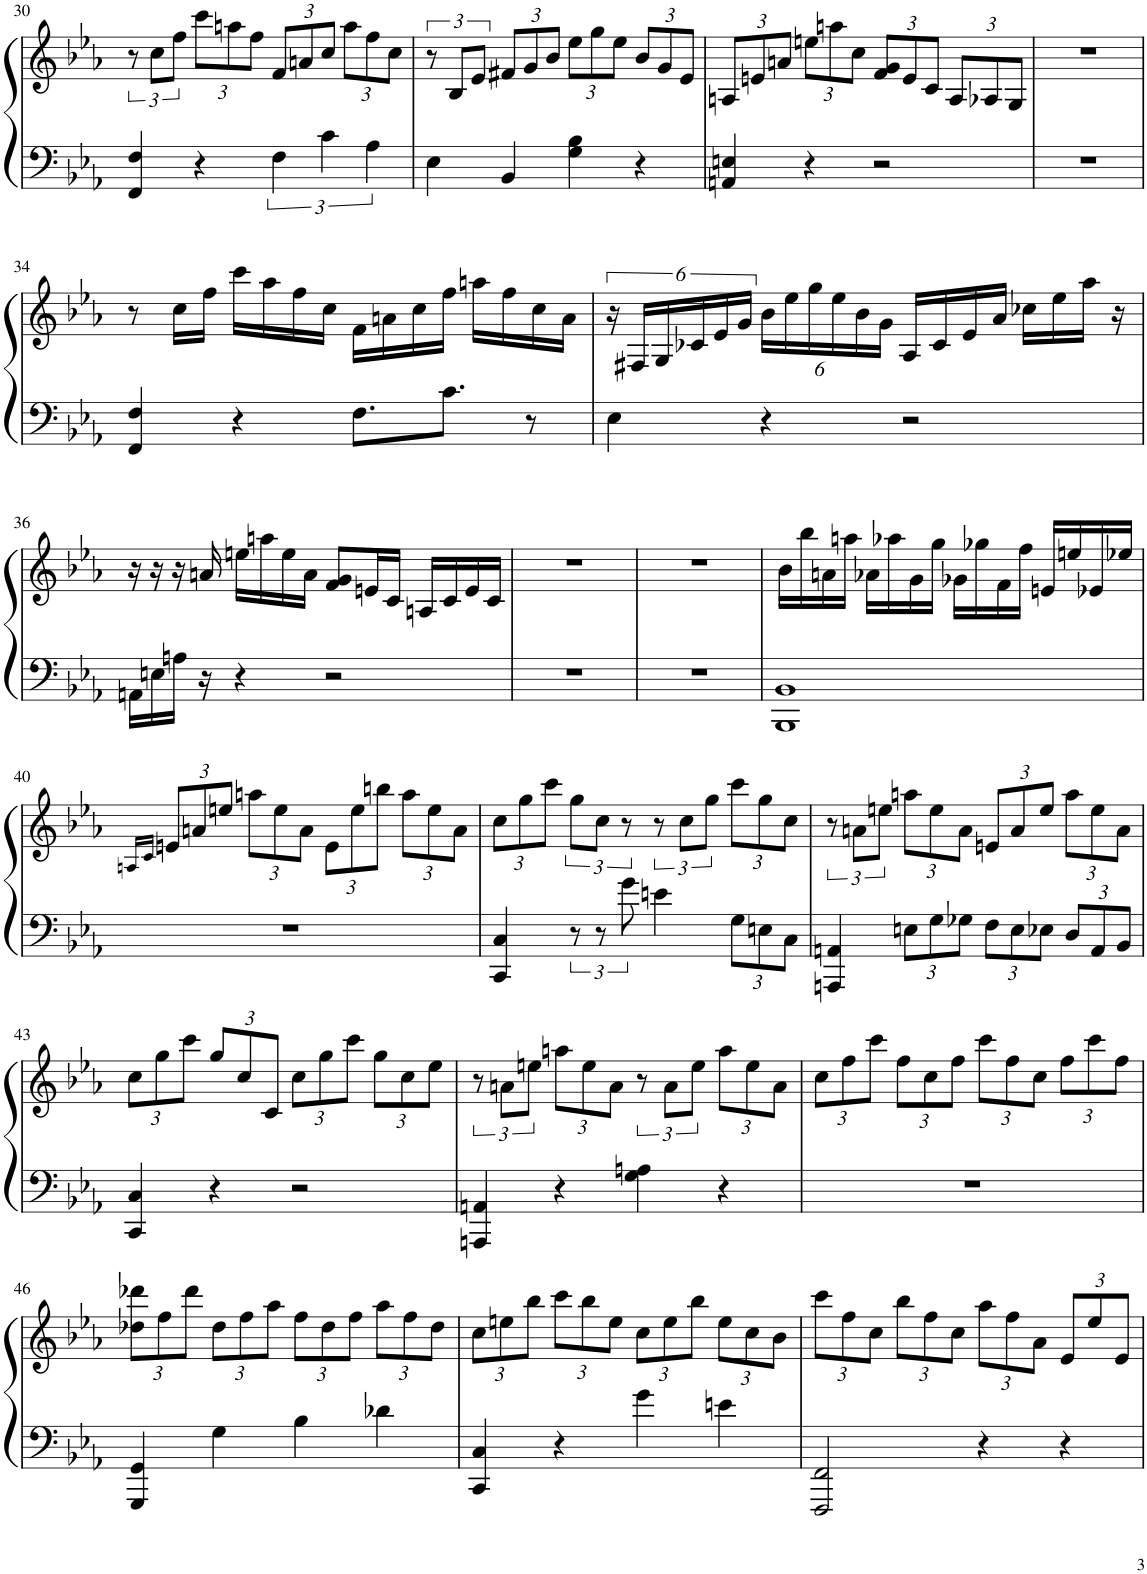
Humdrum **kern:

**kern	**kern
*part1	*part1
*staff2	*staff1
*I"Piano	*
*I'Pno.	*
!!LO:PB:g=z
*clefF4	*clefG2
*k[b-e-a-]	*k[b-e-a-]
*M4/4	*M4/4
=30	=30
4FF/ 4F/	12r
.	12cc\L
.	12ff\J
*	*Xbrackettup
4r	12ccc\L
.	12aan\
.	12ff\J
6F\	12f/L
.	12an/
6c\	12cc/J
.	12aa\L
6A-\	12ff\
.	12cc\J
=31	=31
*	*brackettup
4E-\	12r
.	12B-/L
.	12e-/J
*	*Xbrackettup
4BB-/	12f#X/L
.	12g/
.	12b-/J
4G\ 4B-\	12ee-\L
.	12gg\
.	12ee-\J
4r	12b-/L
.	12g/
.	12e-/J
=32	=32
4AAn/ 4En/	12An/L
.	12en/
.	12an/J
4r	12een\L
.	12aan\
.	12cc\J
2r	12f/ 12g/L
.	12e/
.	12c/J
.	12A/L
.	12A-X/
.	12G/J
=33	=33
1r	1r
!!LO:LB:g=z
=34	=34
4FF/ 4F/	8r
.	16cc\LL
.	16ff\JJ
4r	16ccc\LL
.	16aa-\
.	16ff\
.	16cc\JJ
8.F\L	16f\LL
.	16an\
.	16cc\
8.c\J	16ff\JJ
.	16aan\LL
.	16ff\
8r	16cc\
.	16a\JJ
=35	=35
*	*brackettup
4E-\	24r
.	24F#X/LL
.	24G/
.	24c-X/
.	24e-/
.	24g/JJ
*	*Xbrackettup
4r	24b-\LL
.	24ee-\
.	24gg\
.	24ee-\
.	24b-\
.	24g\JJ
2r	16A-/LL
.	16c-/
.	16e-/
.	16a-/JJ
.	16cc-X\LL
.	16ee-\
.	16aa-\JJ
.	16r
!!LO:LB:g=z
=36	=36
16AAn\LL	16r
16En\	16r
16An\JJ	16r
16r	16an/
4r	16een\LL
.	16aan\
.	16ee\
.	16a\JJ
2r	8f/ 8g/L
.	16en/L
.	16c/JJ
.	16An/LL
.	16c/
.	16e/
.	16c/JJ
=37	=37
1r	1r
=38	=38
1r	1r
=39	=39
1BBB- 1BB-	16b-\LL
.	16bb-\
.	16an\
.	16aan\JJ
.	16a-X\LL
.	16aa-X\
.	16g\
.	16gg\JJ
.	16g-X\LL
.	16gg-X\
.	16f\
.	16ff\JJ
.	16en/LL
.	16een/
.	16e-X/
.	16ee-X/JJ
!!LO:LB:g=z
=40	=40
.	16qAn/LL
.	16qc/JJ
1r	12en/L
.	12an/
.	12een/J
.	12aan\L
.	12ee\
.	12a\J
.	12e\L
.	12ee\
.	12bbn\J
.	12aa\L
.	12ee\
.	12a\J
=41	=41
4CC/ 4C/	12cc\L
.	12gg\
.	12ccc\J
*	*brackettup
12r	12gg\L
12r	12cc\J
12g\	12r
4en\	12r
.	12cc\L
.	12gg\J
*Xbrackettup	*Xbrackettup
12G\L	12ccc\L
12En\	12gg\
12C\J	12cc\J
=42	=42
*	*brackettup
4AAAn/ 4AAn/	12r
.	12an\L
.	12een\J
*	*Xbrackettup
12En\L	12aan\L
12G\	12ee\
12G-X\J	12a\J
12F\L	12en/L
12E\	12a/
12E-X\J	12ee/J
12D/L	12aa\L
12AA/	12ee\
12BB-/J	12a\J
!!LO:LB:g=z
=43	=43
4CC/ 4C/	12cc\L
.	12gg\
.	12ccc\J
4r	12gg/L
.	12cc/
.	12c/J
2r	12cc\L
.	12gg\
.	12ccc\J
.	12gg\L
.	12cc\
.	12ee-\J
=44	=44
*	*brackettup
4AAAn/ 4AAn/	12r
.	12an\L
.	12een\J
*	*Xbrackettup
4r	12aan\L
.	12ee\
.	12a\J
*	*brackettup
4G\ 4An\	12r
.	12a\L
.	12ee\J
*	*Xbrackettup
4r	12aa\L
.	12ee\
.	12a\J
=45	=45
1r	12cc\L
.	12ff\
.	12ccc\J
.	12ff\L
.	12cc\
.	12ff\J
.	12ccc\L
.	12ff\
.	12cc\J
.	12ff\L
.	12ccc\
.	12ff\J
!!LO:LB:g=z
=46	=46
4GGG/ 4GG/	12dd-X\ 12ddd-X\L
.	12ff\
.	12ddd-\J
4G\	12dd-\L
.	12ff\
.	12aa-\J
4B-\	12ff\L
.	12dd-\
.	12ff\J
4d-X\	12aa-\L
.	12ff\
.	12dd-\J
=47	=47
4CC/ 4C/	12cc\L
.	12een\
.	12bb-\J
4r	12ccc\L
.	12bb-\
.	12ee\J
4g\	12cc\L
.	12ee\
.	12bb-\J
4en\	12ee\L
.	12cc\
.	12b-\J
=48	=48
2FFF/ 2FF/	12ccc\L
.	12ff\
.	12cc\J
.	12bb-\L
.	12ff\
.	12cc\J
4r	12aa-\L
.	12ff\
.	12a-\J
4r	12e-/L
.	12ee-/
.	12e-/J
=	=
*-	*-
